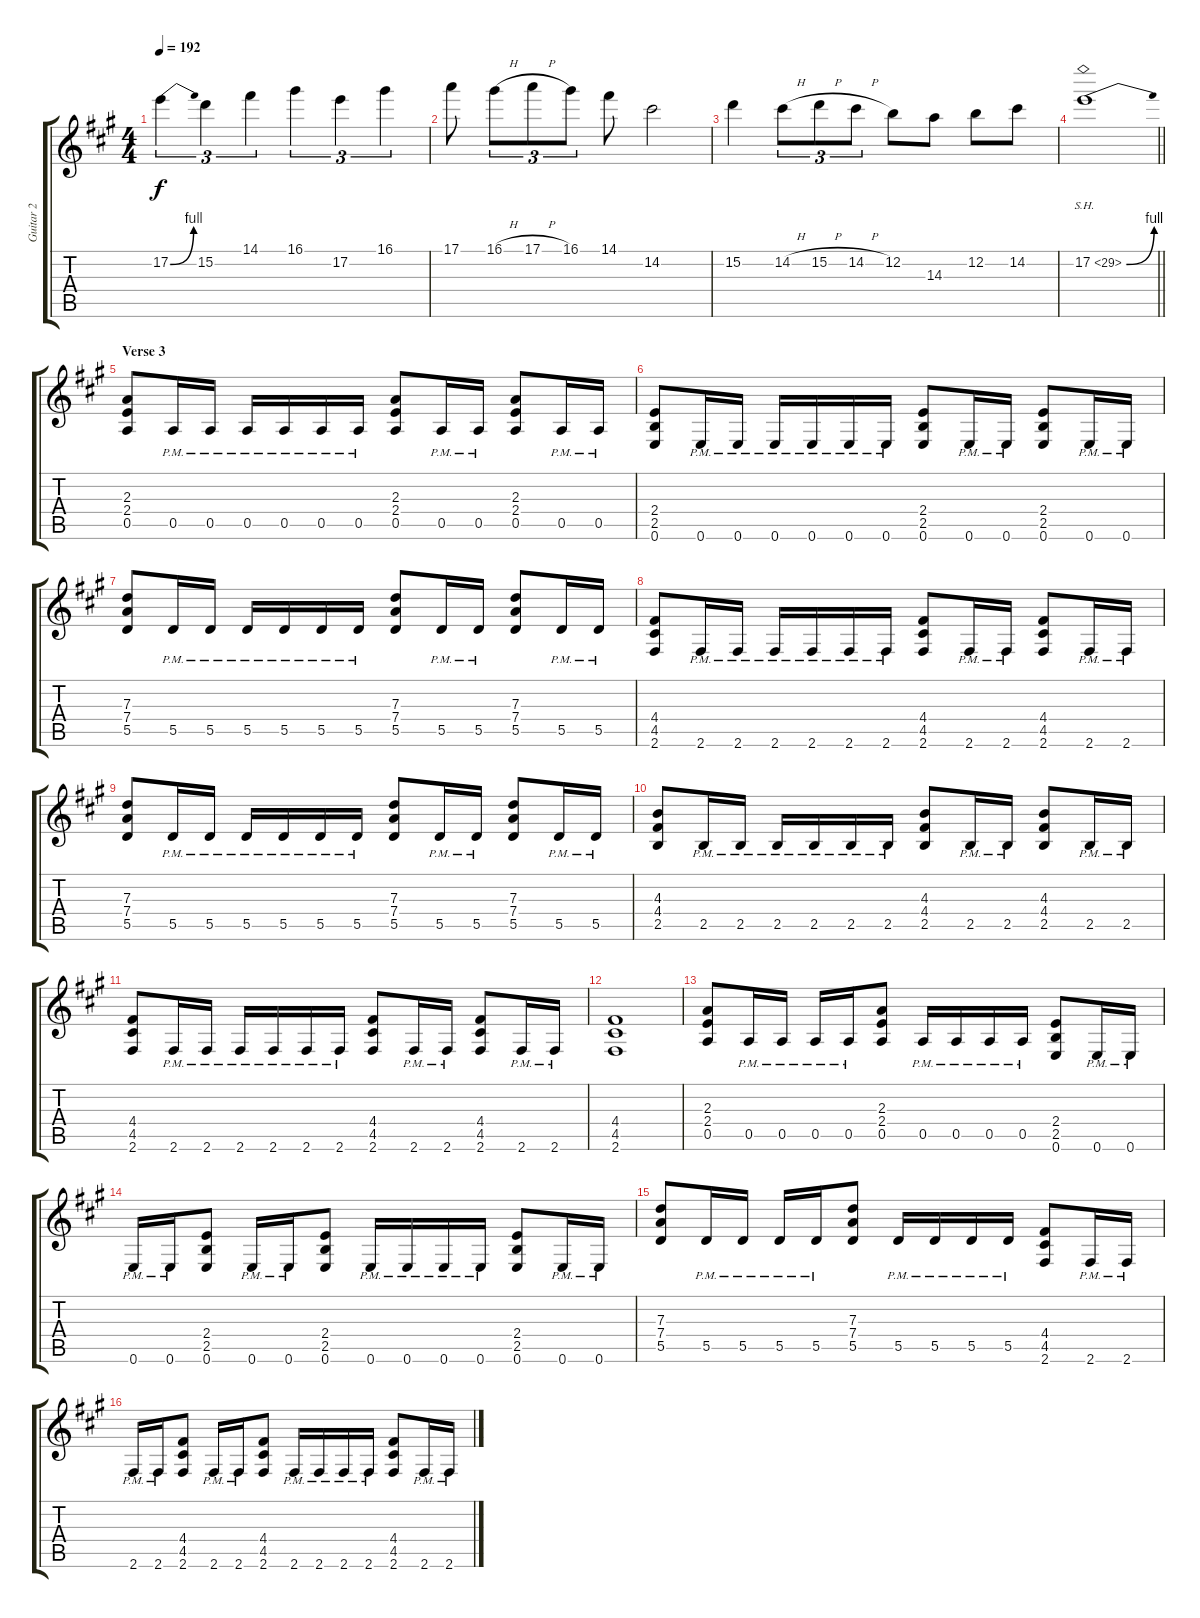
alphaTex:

\track ("Guitar 2" "Guitar 2") {instrument distortionguitar}
\staff {score tabs}
\tuning (E4 B3 G3 D3 A2 E2) {hide}
\ts (4 4)
\tempo 192
\clef g2
\ks f#minor
17.2{be (bend 0 0 60 4)}.4{tu (3 2) dy f} 15.2.4{tu (3 2)} 14.1.4{tu (3 2)} 16.1.4{tu (3 2)} 17.2.4{tu (3 2)} 16.1.4{tu (3 2)} |
17.1.8 16.1{h}.8{tu (3 2)} 17.1{h}.8{tu (3 2)} 16.1.8{tu (3 2)} 14.1.8 14.2.2 |
15.2.4 14.2{h}.8{tu (3 2)} 15.2{h}.8{tu (3 2)} 14.2{h}.8{tu (3 2)} 12.2.8 14.3.8 12.2.8 14.2.8 |
\barLineRight lightlight
17.2{be (bend 0 0 60 4) sh 12}.1 |
\section ("" "Verse 3")
(2.3 2.4 0.5).8{volume 13} 0.5{pm}.16 0.5{pm}.16 0.5{pm}.16 0.5{pm}.16 0.5{pm}.16 0.5{pm}.16 (2.3 2.4 0.5).8 0.5{pm}.16 0.5{pm}.16 (2.3 2.4 0.5).8 0.5{pm}.16 0.5{pm}.16 |
(2.4 2.5 0.6).8 0.6{pm}.16 0.6{pm}.16 0.6{pm}.16 0.6{pm}.16 0.6{pm}.16 0.6{pm}.16 (2.4 2.5 0.6).8 0.6{pm}.16 0.6{pm}.16 (2.4 2.5 0.6).8 0.6{pm}.16 0.6{pm}.16 |
(7.3 7.4 5.5).8 5.5{pm}.16 5.5{pm}.16 5.5{pm}.16 5.5{pm}.16 5.5{pm}.16 5.5{pm}.16 (7.3 7.4 5.5).8 5.5{pm}.16 5.5{pm}.16 (7.3 7.4 5.5).8 5.5{pm}.16 5.5{pm}.16 |
(4.4 4.5 2.6).8 2.6{pm}.16 2.6{pm}.16 2.6{pm}.16 2.6{pm}.16 2.6{pm}.16 2.6{pm}.16 (4.4 4.5 2.6).8 2.6{pm}.16 2.6{pm}.16 (4.4 4.5 2.6).8 2.6{pm}.16 2.6{pm}.16 |
(7.3 7.4 5.5).8 5.5{pm}.16 5.5{pm}.16 5.5{pm}.16 5.5{pm}.16 5.5{pm}.16 5.5{pm}.16 (7.3 7.4 5.5).8 5.5{pm}.16 5.5{pm}.16 (7.3 7.4 5.5).8 5.5{pm}.16 5.5{pm}.16 |
(4.3 4.4 2.5).8 2.5{pm}.16 2.5{pm}.16 2.5{pm}.16 2.5{pm}.16 2.5{pm}.16 2.5{pm}.16 (4.3 4.4 2.5).8 2.5{pm}.16 2.5{pm}.16 (4.3 4.4 2.5).8 2.5{pm}.16 2.5{pm}.16 |
(4.4 4.5 2.6).8 2.6{pm}.16 2.6{pm}.16 2.6{pm}.16 2.6{pm}.16 2.6{pm}.16 2.6{pm}.16 (4.4 4.5 2.6).8 2.6{pm}.16 2.6{pm}.16 (4.4 4.5 2.6).8 2.6{pm}.16 2.6{pm}.16 |
(4.4 4.5 2.6).1 |
(2.3 2.4 0.5).8 0.5{pm}.16 0.5{pm}.16 0.5{pm}.16 0.5{pm}.16 (2.3 2.4 0.5).8 0.5{pm}.16 0.5{pm}.16 0.5{pm}.16 0.5{pm}.16 (2.4 2.5 0.6).8 0.6{pm}.16 0.6{pm}.16 |
0.6{pm}.16 0.6{pm}.16 (2.4 2.5 0.6).8 0.6{pm}.16 0.6{pm}.16 (2.4 2.5 0.6).8 0.6{pm}.16 0.6{pm}.16 0.6{pm}.16 0.6{pm}.16 (2.4 2.5 0.6).8 0.6{pm}.16 0.6{pm}.16 |
(7.3 7.4 5.5).8 5.5{pm}.16 5.5{pm}.16 5.5{pm}.16 5.5{pm}.16 (7.3 7.4 5.5).8 5.5{pm}.16 5.5{pm}.16 5.5{pm}.16 5.5{pm}.16 (4.4 4.5 2.6).8 2.6{pm}.16 2.6{pm}.16 |
2.6{pm}.16 2.6{pm}.16 (4.4 4.5 2.6).8 2.6{pm}.16 2.6{pm}.16 (4.4 4.5 2.6).8 2.6{pm}.16 2.6{pm}.16 2.6{pm}.16 2.6{pm}.16 (4.4 4.5 2.6).8 2.6{pm}.16 2.6{pm}.16
